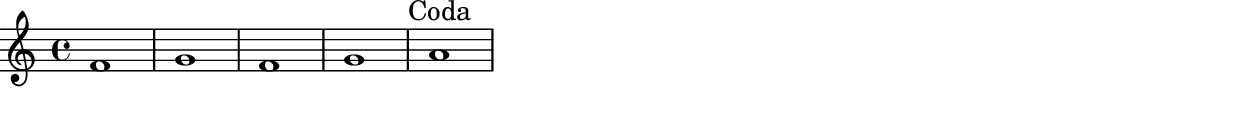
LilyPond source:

%% Generated by lilypond-book
%% Options: [exampleindent=10.16\mm,indent=0\mm,line-width=160\mm]
\include "lilypond-book-preamble.ly"


% ****************************************************************
% Start cut-&-pastable-section
% ****************************************************************

#(ly:set-option 'eps-box-padding 3.000000)



\paper {
  indent = 0\mm
  line-width = 160\mm
  % offset the left padding, also add 1mm as lilypond creates cropped
  % images with a little space on the right
  line-width = #(- line-width (* mm  3.000000) (* mm 1))
}

\layout {
  
}





% ****************************************************************
% ly snippet:
% ****************************************************************
\sourcefilename "/home/gub/NewGub/gub/target/linux-x86/src/lilypond-git.sv.gnu.org--lilypond.git-release-unstable/input/regression/repeat-dc-one-alternative.ly"
\sourcefileline 0
\version "2.23.6"

#(ly:set-option 'warning-as-error #t)

\header {
  texidoc="A @code{\\repeat segno} with a single alternative ending
that is used for all volte receives a volta bracket rather than a coda
sign because there is no material to skip.  The bracket hooks down at
the @emph{D.C.}.

The bracket communicates the return count, so the return count is
omitted from the @emph{D.C.} instruction to avoid redundancy."
}

piece = \new Voice \fixed c' {
  \repeat segno 2 {
    f1
    \alternative {
      \volta 1,2 {
        g1
      }
    }
  }
  \sectionLabel "Coda"
  a1
}

\new Score { \piece }
\new Score { \unfoldRepeats \piece }



% ****************************************************************
% end ly snippet
% ****************************************************************
